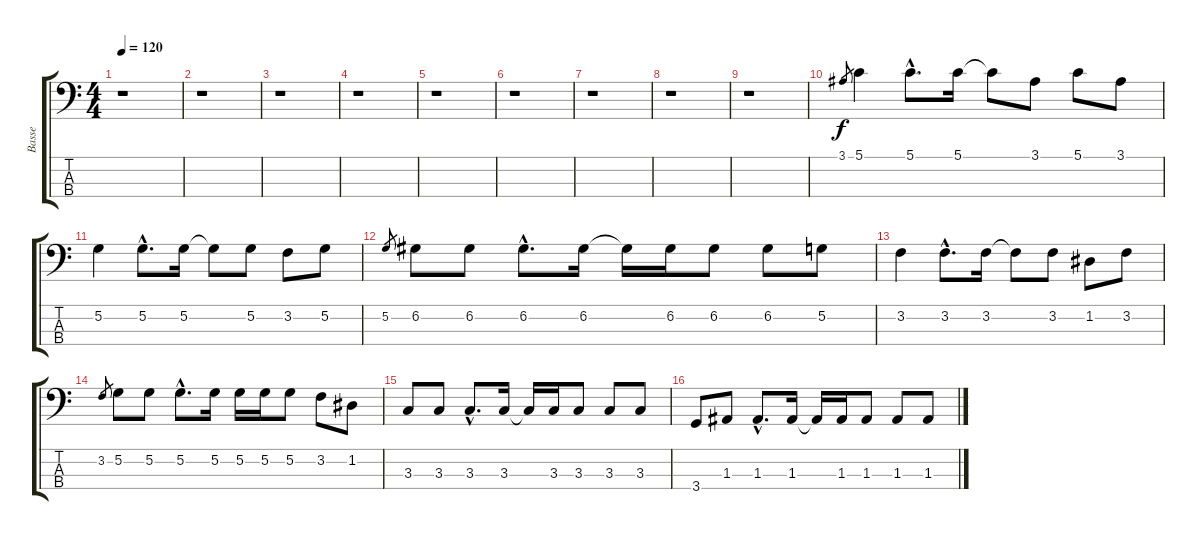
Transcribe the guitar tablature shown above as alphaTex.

\track ("Basse" "Basse") {instrument electricbassfinger}
\staff {score tabs}
\tuning (G2 D2 A1 E1) {hide}
\ts (4 4)
\tempo 120
\clef f4
\ks c
r.1{dy f instrument electricbassfinger} |
r.1 |
r.1 |
r.1 |
r.1 |
r.1 |
r.1 |
r.1 |
r.1 |
3.1.8{gr} 5.1.4 5.1{hac}.8{d} 5.1.16 5.1{t}.8 3.1.8 5.1.8 3.1.8 |
5.2.4 5.2{hac}.8{d} 5.2.16 5.2{t}.8 5.2.8 3.2.8 5.2.8 |
5.2.8{gr} 6.2.8 6.2.8 6.2{hac}.8{d} 6.2.16 6.2{t}.16 6.2.16 6.2.8 6.2.8 5.2.8 |
3.2.4 3.2{hac}.8{d} 3.2.16 3.2{t}.8 3.2.8 1.2.8 3.2.8 |
3.2.8{gr} 5.2.8 5.2.8 5.2{hac}.8{d} 5.2.16 5.2.16 5.2.16 5.2.8 3.2.8 1.2.8 |
3.3.8 3.3.8 3.3{hac}.8{d} 3.3.16 3.3{t}.16 3.3.16 3.3.8 3.3.8 3.3.8 |
3.4.8 1.3.8 1.3{hac}.8{d} 1.3.16 1.3{t}.16 1.3.16 1.3.8 1.3.8 1.3.8
